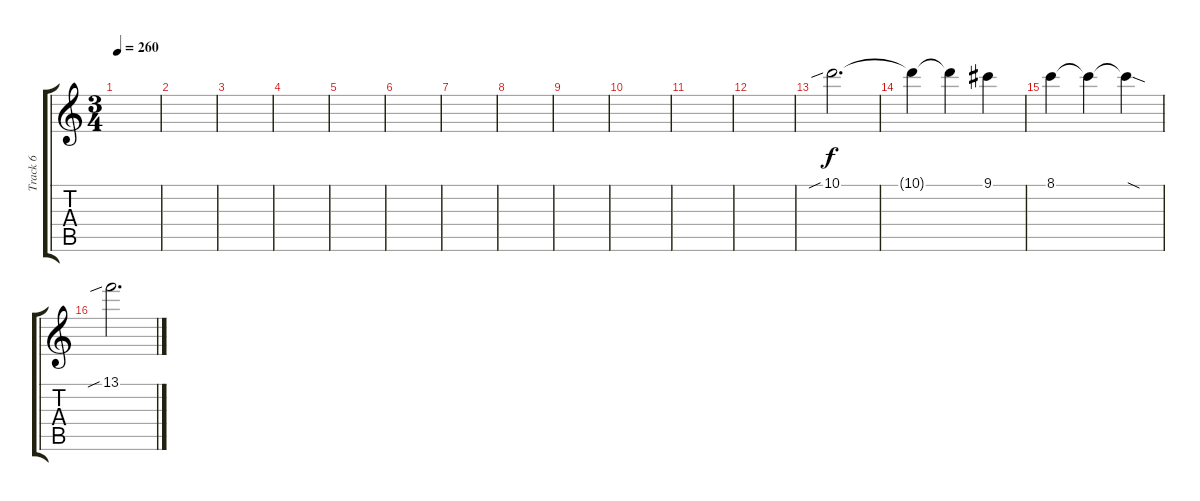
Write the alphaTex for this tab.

\track ("Track 6" "Track 6") {instrument distortionguitar}
\staff {score tabs}
\tuning (E4 B3 G3 D3 A2 D2) {hide}
\ts (3 4)
\tempo 260
\clef g2
\ks c
|
|
|
|
|
|
|
|
|
|
|
|
10.1{sib}.2{d} |
10.1{t}.4 10.1{t}.4 9.1.4 |
8.1.4 8.1{t}.4 8.1{sod t}.4 |
13.1{sib}.2{d}
